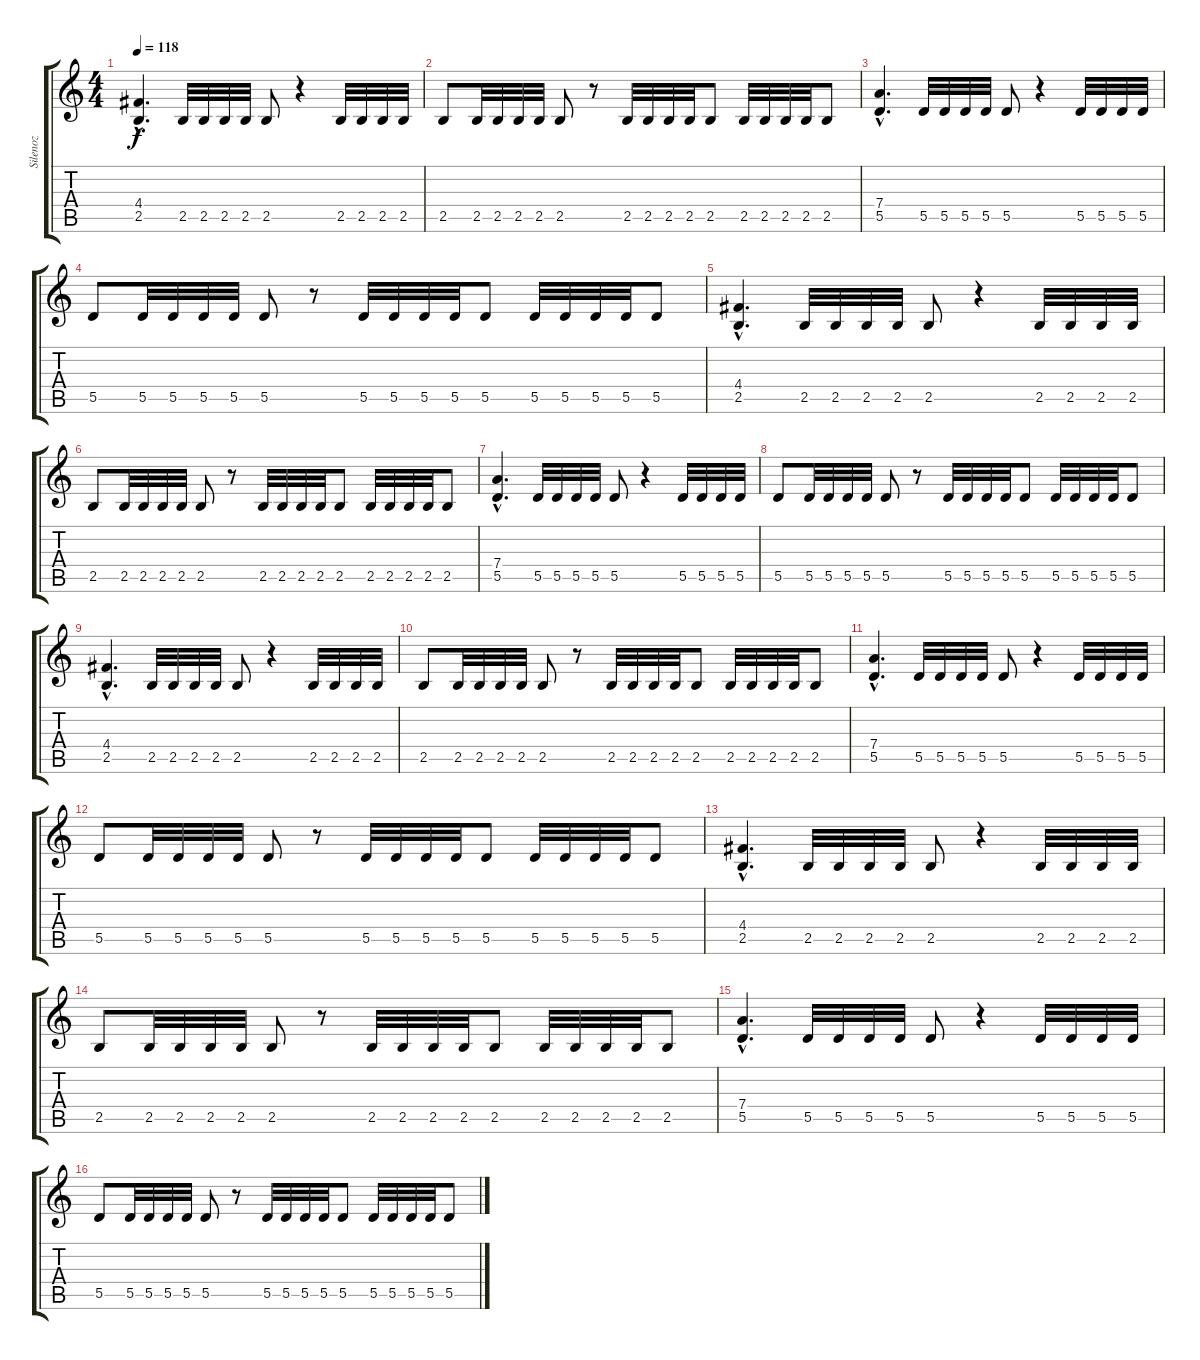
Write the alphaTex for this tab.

\track ("Silenoz" "Silenoz") {instrument distortionguitar}
\staff {score tabs}
\tuning (E4 B3 G3 D3 A2 E2) {hide}
\ts (4 4)
\tempo 118
\clef g2
\ks c
(4.4{hac} 2.5{hac}).4{d dy f} 2.5.32 2.5.32 2.5.32 2.5.32 2.5.8 r.4 2.5.32 2.5.32 2.5.32 2.5.32 |
2.5.8 2.5.32 2.5.32 2.5.32 2.5.32 2.5.8 r.8 2.5.32 2.5.32 2.5.32 2.5.32 2.5.8 2.5.32 2.5.32 2.5.32 2.5.32 2.5.8 |
(7.4{hac} 5.5{hac}).4{d} 5.5.32 5.5.32 5.5.32 5.5.32 5.5.8 r.4 5.5.32 5.5.32 5.5.32 5.5.32 |
5.5.8 5.5.32 5.5.32 5.5.32 5.5.32 5.5.8 r.8 5.5.32 5.5.32 5.5.32 5.5.32 5.5.8 5.5.32 5.5.32 5.5.32 5.5.32 5.5.8 |
(4.4{hac} 2.5{hac}).4{d} 2.5.32 2.5.32 2.5.32 2.5.32 2.5.8 r.4 2.5.32 2.5.32 2.5.32 2.5.32 |
2.5.8 2.5.32 2.5.32 2.5.32 2.5.32 2.5.8 r.8 2.5.32 2.5.32 2.5.32 2.5.32 2.5.8 2.5.32 2.5.32 2.5.32 2.5.32 2.5.8 |
(7.4{hac} 5.5{hac}).4{d} 5.5.32 5.5.32 5.5.32 5.5.32 5.5.8 r.4 5.5.32 5.5.32 5.5.32 5.5.32 |
5.5.8 5.5.32 5.5.32 5.5.32 5.5.32 5.5.8 r.8 5.5.32 5.5.32 5.5.32 5.5.32 5.5.8 5.5.32 5.5.32 5.5.32 5.5.32 5.5.8 |
(4.4{hac} 2.5{hac}).4{d} 2.5.32 2.5.32 2.5.32 2.5.32 2.5.8 r.4 2.5.32 2.5.32 2.5.32 2.5.32 |
2.5.8 2.5.32 2.5.32 2.5.32 2.5.32 2.5.8 r.8 2.5.32 2.5.32 2.5.32 2.5.32 2.5.8 2.5.32 2.5.32 2.5.32 2.5.32 2.5.8 |
(7.4{hac} 5.5{hac}).4{d} 5.5.32 5.5.32 5.5.32 5.5.32 5.5.8 r.4 5.5.32 5.5.32 5.5.32 5.5.32 |
5.5.8 5.5.32 5.5.32 5.5.32 5.5.32 5.5.8 r.8 5.5.32 5.5.32 5.5.32 5.5.32 5.5.8 5.5.32 5.5.32 5.5.32 5.5.32 5.5.8 |
(4.4{hac} 2.5{hac}).4{d} 2.5.32 2.5.32 2.5.32 2.5.32 2.5.8 r.4 2.5.32 2.5.32 2.5.32 2.5.32 |
2.5.8 2.5.32 2.5.32 2.5.32 2.5.32 2.5.8 r.8 2.5.32 2.5.32 2.5.32 2.5.32 2.5.8 2.5.32 2.5.32 2.5.32 2.5.32 2.5.8 |
(7.4{hac} 5.5{hac}).4{d} 5.5.32 5.5.32 5.5.32 5.5.32 5.5.8 r.4 5.5.32 5.5.32 5.5.32 5.5.32 |
5.5.8 5.5.32 5.5.32 5.5.32 5.5.32 5.5.8 r.8 5.5.32 5.5.32 5.5.32 5.5.32 5.5.8 5.5.32 5.5.32 5.5.32 5.5.32 5.5.8
